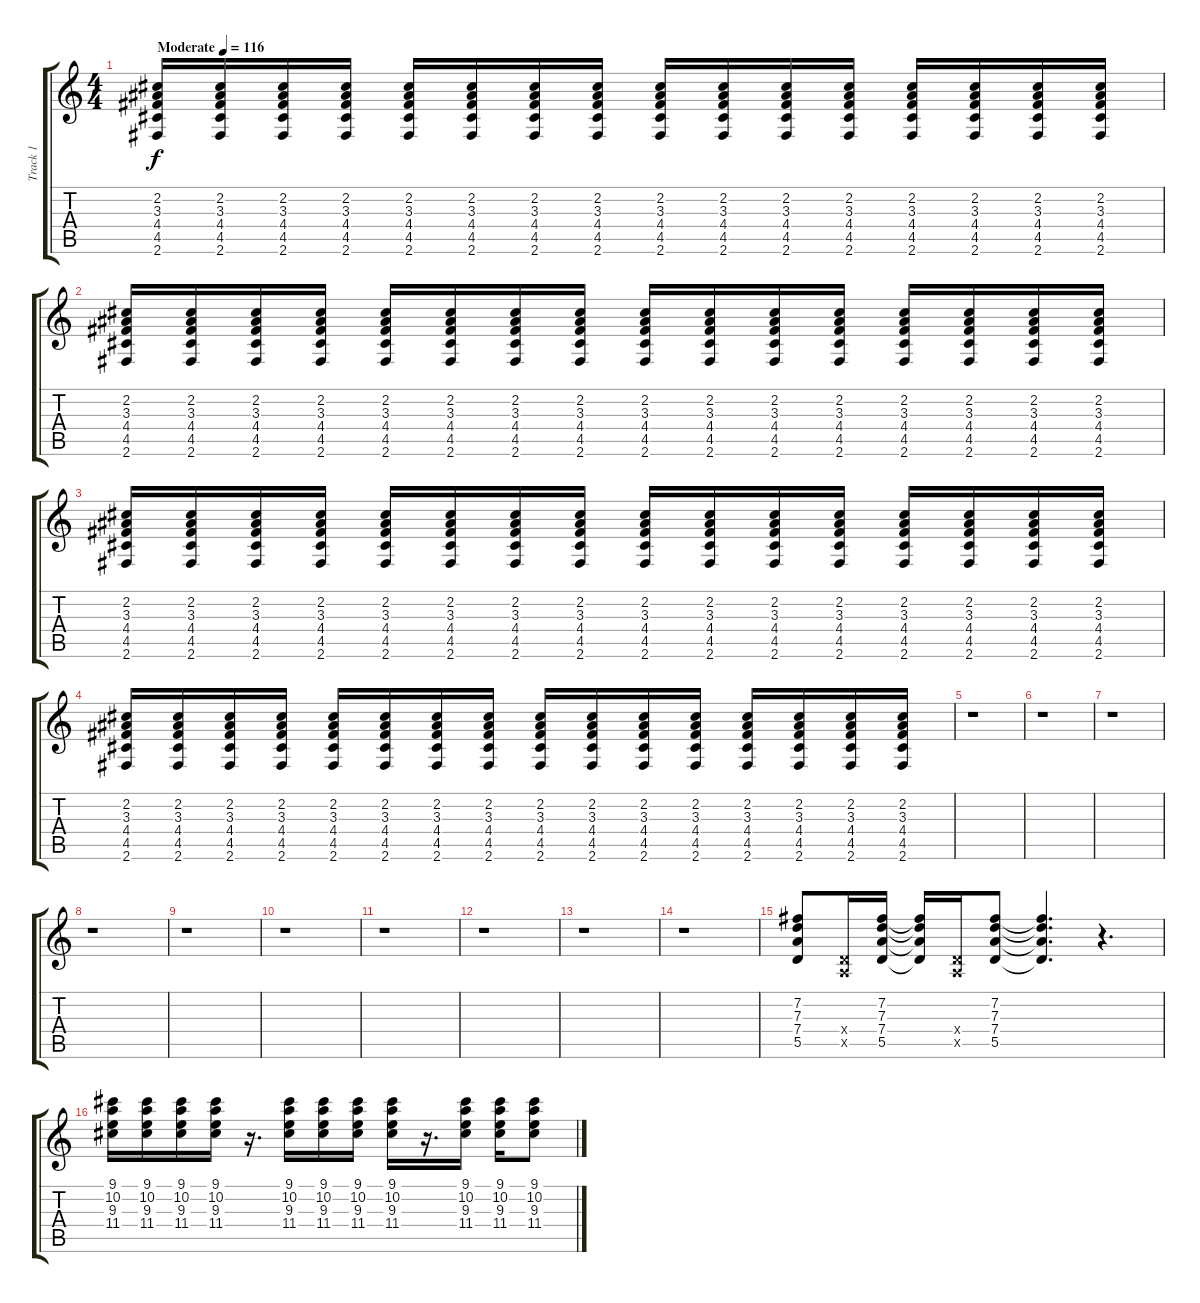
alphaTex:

\track ("Track 1" "Track 1") {instrument distortionguitar}
\staff {score tabs}
\tuning (E4 B3 G3 D3 A2 E2) {hide}
\ts (4 4)
\tempo (116 "Moderate")
\clef g2
\ks c
(2.2 3.3 4.4 4.5 2.6).16{dy f instrument distortionguitar} (2.2 3.3 4.4 4.5 2.6).16 (2.2 3.3 4.4 4.5 2.6).16 (2.2 3.3 4.4 4.5 2.6).16 (2.2 3.3 4.4 4.5 2.6).16 (2.2 3.3 4.4 4.5 2.6).16 (2.2 3.3 4.4 4.5 2.6).16 (2.2 3.3 4.4 4.5 2.6).16 (2.2 3.3 4.4 4.5 2.6).16 (2.2 3.3 4.4 4.5 2.6).16 (2.2 3.3 4.4 4.5 2.6).16 (2.2 3.3 4.4 4.5 2.6).16 (2.2 3.3 4.4 4.5 2.6).16 (2.2 3.3 4.4 4.5 2.6).16 (2.2 3.3 4.4 4.5 2.6).16 (2.2 3.3 4.4 4.5 2.6).16 |
(2.2 3.3 4.4 4.5 2.6).16 (2.2 3.3 4.4 4.5 2.6).16 (2.2 3.3 4.4 4.5 2.6).16 (2.2 3.3 4.4 4.5 2.6).16 (2.2 3.3 4.4 4.5 2.6).16 (2.2 3.3 4.4 4.5 2.6).16 (2.2 3.3 4.4 4.5 2.6).16 (2.2 3.3 4.4 4.5 2.6).16 (2.2 3.3 4.4 4.5 2.6).16 (2.2 3.3 4.4 4.5 2.6).16 (2.2 3.3 4.4 4.5 2.6).16 (2.2 3.3 4.4 4.5 2.6).16 (2.2 3.3 4.4 4.5 2.6).16 (2.2 3.3 4.4 4.5 2.6).16 (2.2 3.3 4.4 4.5 2.6).16 (2.2 3.3 4.4 4.5 2.6).16 |
(2.2 3.3 4.4 4.5 2.6).16 (2.2 3.3 4.4 4.5 2.6).16 (2.2 3.3 4.4 4.5 2.6).16 (2.2 3.3 4.4 4.5 2.6).16 (2.2 3.3 4.4 4.5 2.6).16 (2.2 3.3 4.4 4.5 2.6).16 (2.2 3.3 4.4 4.5 2.6).16 (2.2 3.3 4.4 4.5 2.6).16 (2.2 3.3 4.4 4.5 2.6).16 (2.2 3.3 4.4 4.5 2.6).16 (2.2 3.3 4.4 4.5 2.6).16 (2.2 3.3 4.4 4.5 2.6).16 (2.2 3.3 4.4 4.5 2.6).16 (2.2 3.3 4.4 4.5 2.6).16 (2.2 3.3 4.4 4.5 2.6).16 (2.2 3.3 4.4 4.5 2.6).16 |
(2.2 3.3 4.4 4.5 2.6).16 (2.2 3.3 4.4 4.5 2.6).16 (2.2 3.3 4.4 4.5 2.6).16 (2.2 3.3 4.4 4.5 2.6).16 (2.2 3.3 4.4 4.5 2.6).16 (2.2 3.3 4.4 4.5 2.6).16 (2.2 3.3 4.4 4.5 2.6).16 (2.2 3.3 4.4 4.5 2.6).16 (2.2 3.3 4.4 4.5 2.6).16 (2.2 3.3 4.4 4.5 2.6).16 (2.2 3.3 4.4 4.5 2.6).16 (2.2 3.3 4.4 4.5 2.6).16 (2.2 3.3 4.4 4.5 2.6).16 (2.2 3.3 4.4 4.5 2.6).16 (2.2 3.3 4.4 4.5 2.6).16 (2.2 3.3 4.4 4.5 2.6).16 |
r.1 |
r.1 |
r.1 |
r.1 |
r.1 |
r.1 |
r.1 |
r.1 |
r.1 |
r.1 |
(7.2 7.3 7.4 5.5).8 (0.4{x} 0.5{x}).16 (7.2 7.3 7.4 5.5).16 (7.2{t} 7.3{t} 7.4{t} 5.5{t}).16 (0.4{x} 0.5{x}).16 (7.2 7.3 7.4 5.5).8 (7.2{t} 7.3{t} 7.4{t} 5.5{t}).4{d} r.4{d} |
(9.1 10.2 9.3 11.4).16 (9.1 10.2 9.3 11.4).16 (9.1 10.2 9.3 11.4).16 (9.1 10.2 9.3 11.4).16 r.16{d} (9.1 10.2 9.3 11.4).16 (9.1 10.2 9.3 11.4).16 (9.1 10.2 9.3 11.4).16 (9.1 10.2 9.3 11.4).16 r.16{d} (9.1 10.2 9.3 11.4).16 (9.1 10.2 9.3 11.4).16 (9.1 10.2 9.3 11.4).8
